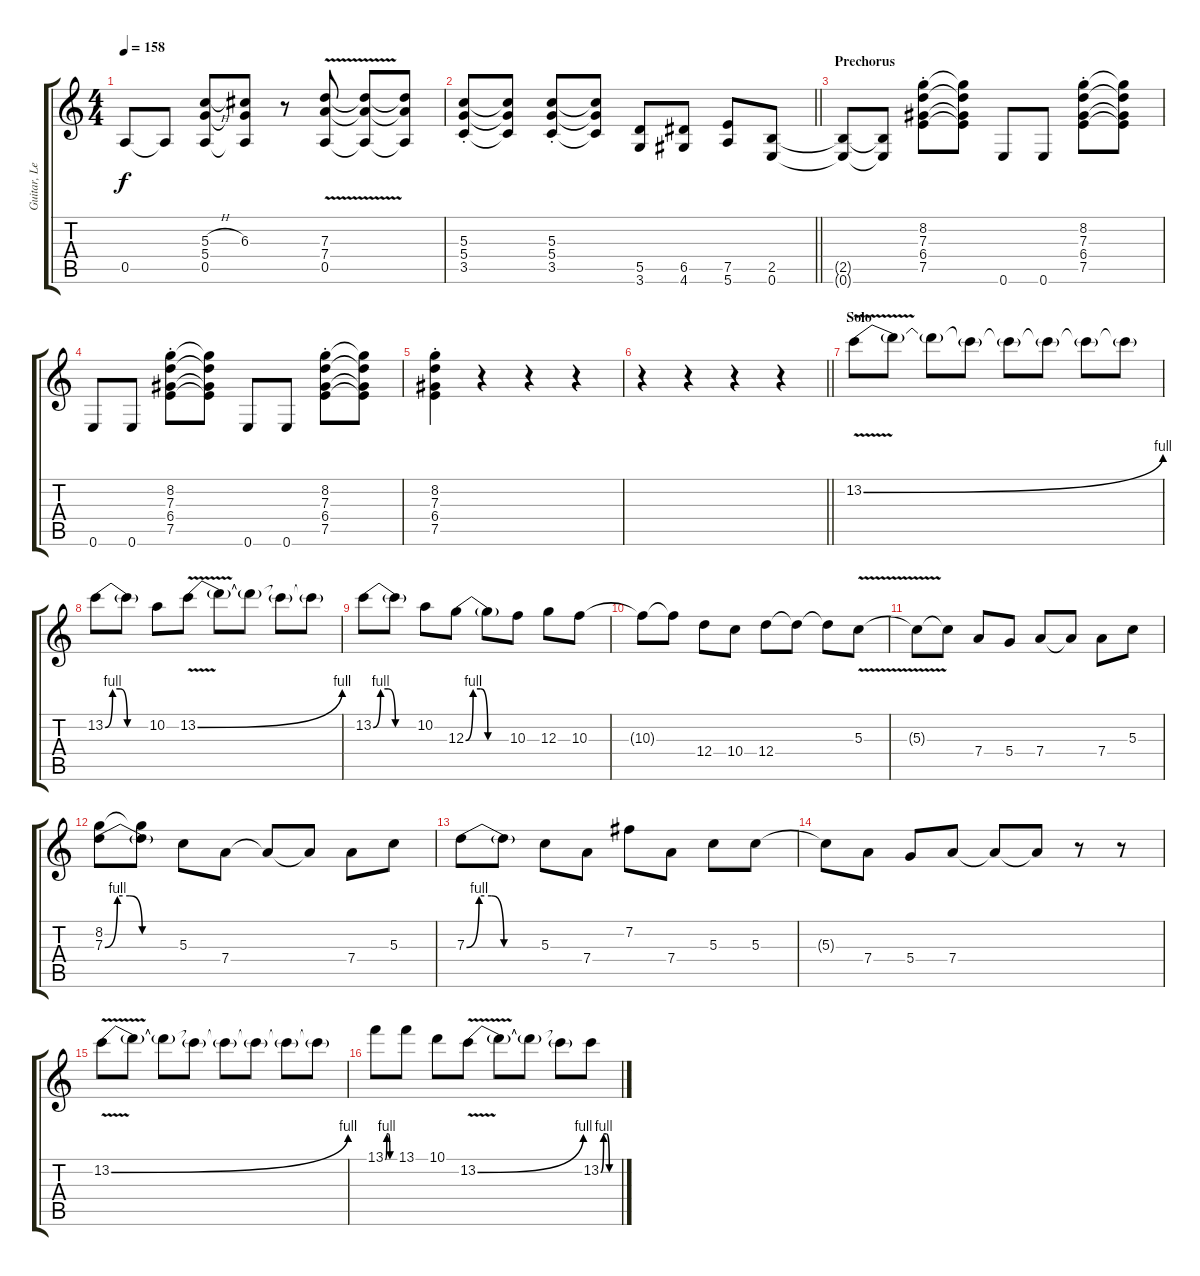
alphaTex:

\track ("Guitar, Lead" "Guitar, Le") {instrument overdrivenguitar}
\staff {score tabs}
\tuning (E4 B3 G3 D3 A2 E2) {hide}
\ts (4 4)
\tempo 158
\clef g2
\ks c
0.5.8{dy f} 0.5{t}.8 (5.3{h} 5.4 0.5).8 (6.3 5.4{t} 0.5{t}).8 r.8 (7.3 7.4 0.5{v}).8 (7.3{t} 7.4{t} 0.5{t}).8 (7.3{t} 7.4{t} 0.5{t}).8 |
\barLineRight lightlight
(5.3{st} 5.4 3.5).8 (5.3{t} 5.4{t} 3.5{t}).8 (5.3{st} 5.4 3.5).8 (5.3{t} 5.4{t} 3.5{t}).8 (5.5 3.6).8 (6.5 4.6).8 (7.5 5.6).8 (2.5 0.6).8 |
\section ("" "Prechorus")
(2.5{t} 0.6{t}).8 (2.5{t} 0.6{t}).8 (8.2 7.3 6.4 7.5{st}).8 (8.2{t} 7.3{t} 6.4{t} 7.5{t}).8 0.6.8 0.6.8 (8.2 7.3 6.4 7.5{st}).8 (8.2{t} 7.3{t} 6.4{t} 7.5{t}).8 |
0.6.8 0.6.8 (8.2 7.3 6.4 7.5{st}).8 (8.2{t} 7.3{t} 6.4{t} 7.5{t}).8 0.6.8 0.6.8 (8.2 7.3 6.4 7.5{st}).8 (8.2{t} 7.3{t} 6.4{t} 7.5{t}).8 |
(8.2 7.3 6.4 7.5{st}).4 r.4 r.4 r.4 |
\barLineRight lightlight
r.4 r.4 r.4 r.4 |
\section ("" "Solo")
13.2{be (bend 0 0 60 4) v}.8{volume 16 balance 8 instrument overdrivenguitar} 13.2{t}.8 13.2{t}.8 13.2{t}.8 13.2{t}.8 13.2{t}.8 13.2{t}.8 13.2{t}.8 |
13.2{be (custom 0 0 10 4 20 4 30 0 60 0)}.8 13.2{t}.8 10.2.8 13.2{be (bend 0 0 60 4) v}.8 13.2{t}.8 13.2{t}.8 13.2{t}.8 13.2{t}.8 |
13.2{be (custom 0 0 10 4 20 4 30 0 60 0)}.8 13.2{t}.8 10.2.8 12.3{be (custom 0 0 10 4 20 4 30 0 60 0)}.8 12.3{t}.8 10.3.8 12.3.8 10.3.8 |
10.3{t}.8 10.3{t}.8 12.4.8 10.4.8 12.4.8 12.4{t}.8 12.4{t}.8 5.3{v}.8 |
5.3{t}.8 5.3{t}.8 7.4.8 5.4.8 7.4.8 7.4{t}.8 7.4.8 5.3.8 |
(8.2 7.3{be (custom 0 0 10 4 20 4 30 0 60 0)}).8 (8.2{t} 7.3{t}).8 5.3.8 7.4.8 7.4{t}.8 7.4{t}.8 7.4.8 5.3.8 |
7.3{be (custom 0 0 10 4 20 4 30 0 60 0)}.8 7.3{t}.8 5.3.8 7.4.8 7.2.8 7.4.8 5.3.8 5.3.8 |
5.3{t}.8 7.4.8 5.4.8 7.4.8 7.4{t}.8 7.4{t}.8 r.8 r.8 |
13.2{be (bend 0 0 60 4) v}.8 13.2{t}.8 13.2{t}.8 13.2{t}.8 13.2{t}.8 13.2{t}.8 13.2{t}.8 13.2{t}.8 |
13.1{be (custom 0 0 10 4 20 4 30 0 60 0)}.8 13.1.8 10.1.8 13.2{be (bend 0 0 60 4) v}.8 13.2{t}.8 13.2{t}.8 13.2{t}.8 13.2{be (custom 0 0 10 4 20 4 30 0 60 0)}.8
